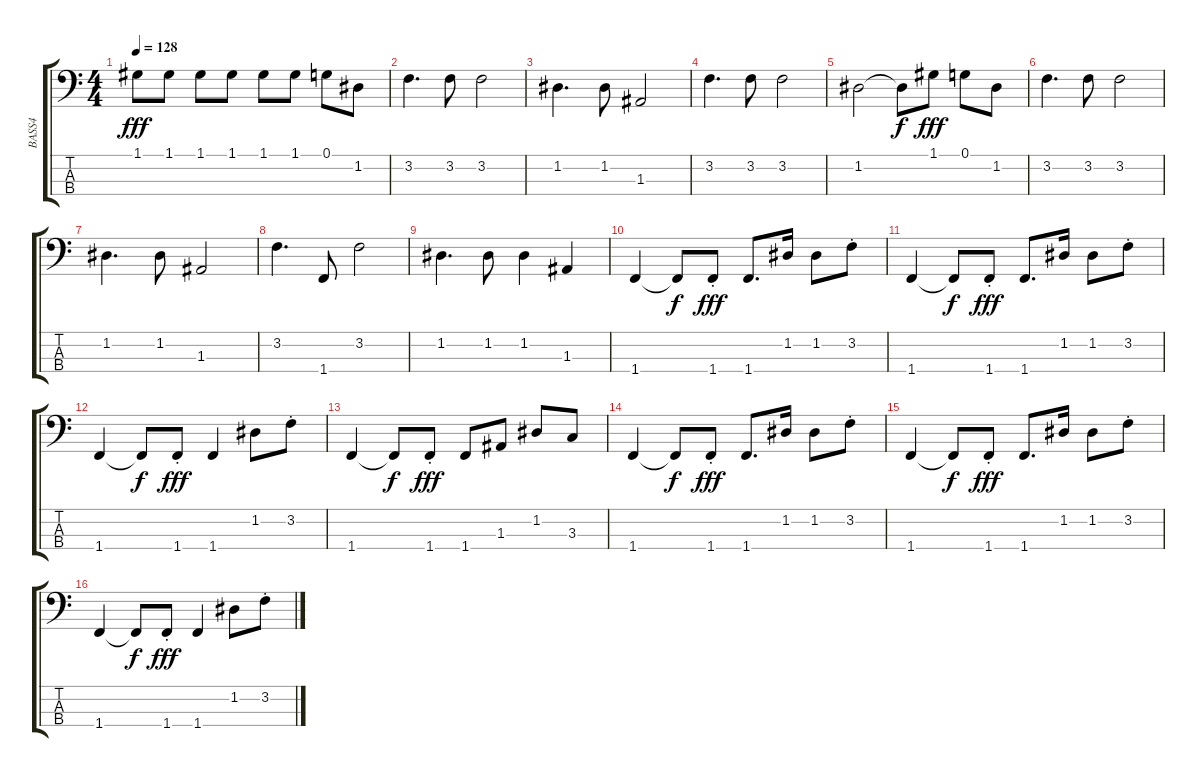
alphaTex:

\track ("BASS4" "BASS4") {instrument electricbassfinger}
\staff {score tabs}
\tuning (G2 D2 A1 E1) {hide}
\ts (4 4)
\tempo 128
\clef f4
\ks c
1.1.8{dy fff} 1.1.8 1.1.8 1.1.8 1.1.8 1.1.8 0.1.8 1.2.8 |
3.2.4{d} 3.2.8 3.2.2 |
1.2.4{d} 1.2.8 1.3.2 |
3.2.4{d} 3.2.8 3.2.2 |
1.2.2 1.2{t}.8{dy f} 1.1.8{dy fff} 0.1.8 1.2.8 |
3.2.4{d} 3.2.8 3.2.2 |
1.2.4{d} 1.2.8 1.3.2 |
3.2.4{d} 1.4.8 3.2.2 |
1.2.4{d} 1.2.8 1.2.4 1.3.4 |
1.4.4 1.4{t}.8{dy f} 1.4{st}.8{dy fff} 1.4.8{d} 1.2.16 1.2.8 3.2{st}.8 |
1.4.4 1.4{t}.8{dy f} 1.4{st}.8{dy fff} 1.4.8{d} 1.2.16 1.2.8 3.2{st}.8 |
1.4.4 1.4{t}.8{dy f} 1.4{st}.8{dy fff} 1.4.4 1.2.8 3.2{st}.8 |
1.4.4 1.4{t}.8{dy f} 1.4{st}.8{dy fff} 1.4.8 1.3.8 1.2.8 3.3.8 |
1.4.4 1.4{t}.8{dy f} 1.4{st}.8{dy fff} 1.4.8{d} 1.2.16 1.2.8 3.2{st}.8 |
1.4.4 1.4{t}.8{dy f} 1.4{st}.8{dy fff} 1.4.8{d} 1.2.16 1.2.8 3.2{st}.8 |
1.4.4 1.4{t}.8{dy f} 1.4{st}.8{dy fff} 1.4.4 1.2.8 3.2{st}.8
